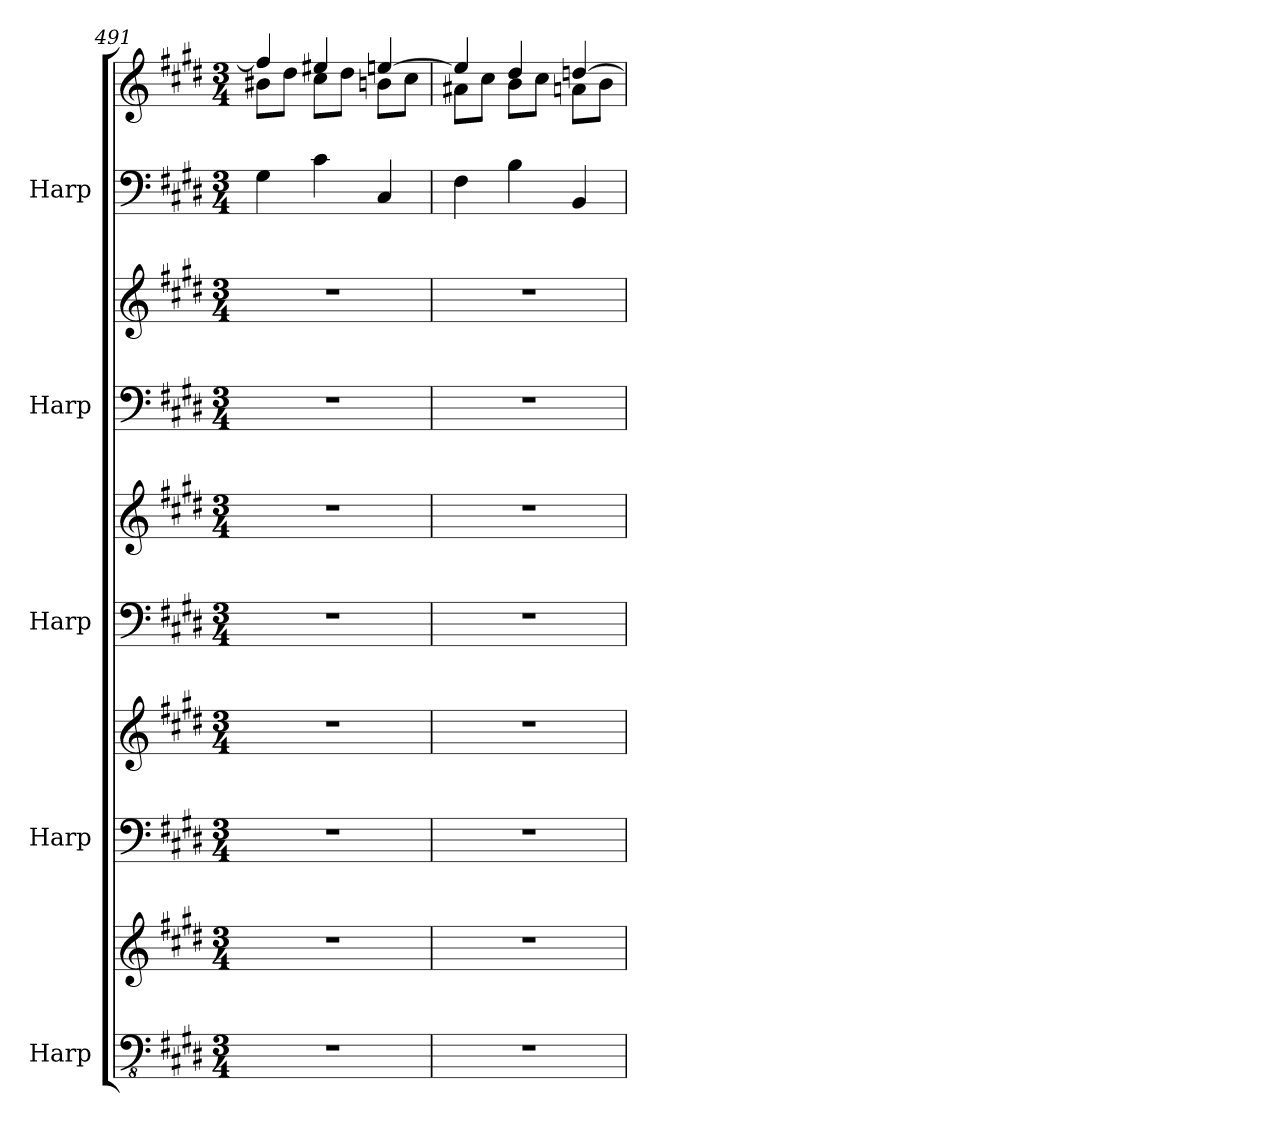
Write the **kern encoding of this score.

**kern	**kern	**kern	**kern	**kern	**kern	**kern	**kern	**kern	**kern
*part5	*part5	*part4	*part4	*part3	*part3	*part2	*part2	*part1	*part1
*staff10	*staff9	*staff8	*staff7	*staff6	*staff5	*staff4	*staff3	*staff2	*staff1
*I"Harp	*	*I"Harp	*	*I"Harp	*	*I"Harp	*	*I"Harp	*
*I'Hp	*	*I'Hp	*	*I'Hp	*	*I'Hp	*	*I'Hp	*
*clefFv4	*clefG2	*clefF4	*clefG2	*clefF4	*clefG2	*clefF4	*clefG2	*clefF4	*clefG2
*k[f#c#g#d#]	*k[f#c#g#d#]	*k[f#c#g#d#]	*k[f#c#g#d#]	*k[f#c#g#d#]	*k[f#c#g#d#]	*k[f#c#g#d#]	*k[f#c#g#d#]	*k[f#c#g#d#]	*k[f#c#g#d#]
*M3/4	*M3/4	*M3/4	*M3/4	*M3/4	*M3/4	*M3/4	*M3/4	*M3/4	*M3/4
=491	=491	=491	=491	=491	=491	=491	=491	=491	=491
*	*	*	*	*	*	*	*	*	*^
2.r	2.r	2.r	2.r	2.r	2.r	2.r	2.r	4G#\	4ff#/]	8b#X\L
.	.	.	.	.	.	.	.	.	.	8dd#\J
.	.	.	.	.	.	.	.	4c#\	4ee#X/	8cc#\L
.	.	.	.	.	.	.	.	.	.	8dd#\J
.	.	.	.	.	.	.	.	4C#/	[4een/	8bn\L
.	.	.	.	.	.	.	.	.	.	8cc#\J
=492	=492	=492	=492	=492	=492	=492	=492	=492	=492	=492
2.r	2.r	2.r	2.r	2.r	2.r	2.r	2.r	4F#\	4ee/]	8a#X\L
.	.	.	.	.	.	.	.	.	.	8cc#\J
.	.	.	.	.	.	.	.	4B\	4dd#/	8b\L
.	.	.	.	.	.	.	.	.	.	8cc#\J
.	.	.	.	.	.	.	.	4BB/	[4ddn/	8an\L
.	.	.	.	.	.	.	.	.	.	8b\J
*	*	*	*	*	*	*	*	*	*v	*v
=	=	=	=	=	=	=	=	=	=
*-	*-	*-	*-	*-	*-	*-	*-	*-	*-
